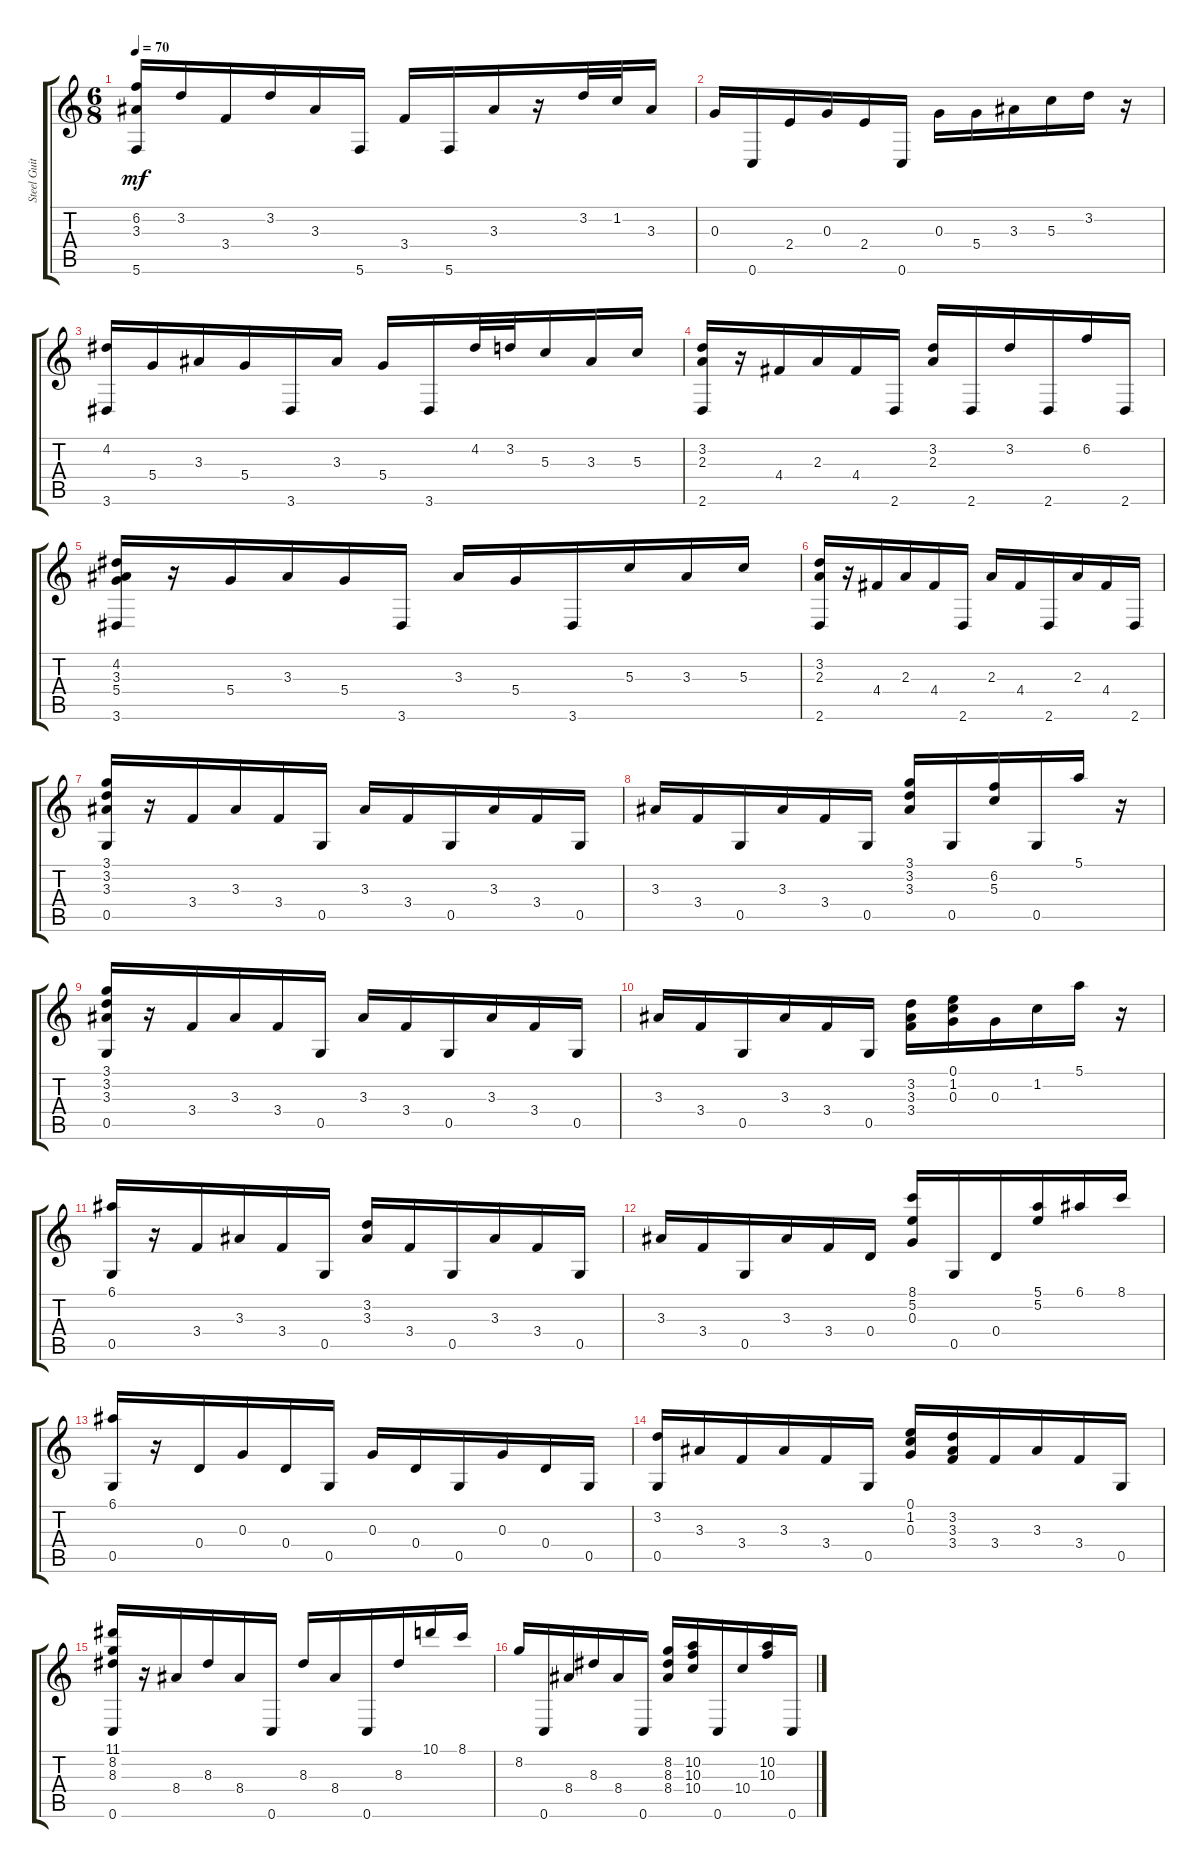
\track ("Steel Guitar" "Steel Guit") {instrument acousticguitarsteel}
\staff {score tabs}
\tuning (E4 B3 G3 D3 G2 C2) {hide}
\ts (6 8)
\tempo 70
\clef g2
\ks c
(6.2 3.3 5.6).16{dy mf} 3.2.16 3.4.16 3.2.16 3.3.16 5.6.16 3.4.16 5.6.16 3.3.16 r.16 3.2.32 1.2.32 3.3.16 |
0.3.16 0.6.16 2.4.16 0.3.16 2.4.16 0.6.16 0.3.16 5.4.16 3.3.16 5.3.16 3.2.16 r.16 |
(4.2 3.6).16 5.4.16 3.3.16 5.4.16 3.6.16 3.3.16 5.4.16 3.6.16 4.2.32 3.2.32 5.3.16 3.3.16 5.3.16 |
(3.2 2.3 2.6).16 r.16 4.4.16 2.3.16 4.4.16 2.6.16 (3.2 2.3).16 2.6.16 3.2.16 2.6.16 6.2.16 2.6.16 |
(4.2 3.3 5.4 3.6).16 r.16 5.4.16 3.3.16 5.4.16 3.6.16 3.3.16 5.4.16 3.6.16 5.3.16 3.3.16 5.3.16 |
(3.2 2.3 2.6).16 r.16 4.4.16 2.3.16 4.4.16 2.6.16 2.3.16 4.4.16 2.6.16 2.3.16 4.4.16 2.6.16 |
(3.1 3.2 3.3 0.5).16 r.16 3.4.16 3.3.16 3.4.16 0.5.16 3.3.16 3.4.16 0.5.16 3.3.16 3.4.16 0.5.16 |
3.3.16 3.4.16 0.5.16 3.3.16 3.4.16 0.5.16 (3.1 3.2 3.3).16 0.5.16 (6.2 5.3).16 0.5.16 5.1.16 r.16 |
(3.1 3.2 3.3 0.5).16 r.16 3.4.16 3.3.16 3.4.16 0.5.16 3.3.16 3.4.16 0.5.16 3.3.16 3.4.16 0.5.16 |
3.3.16 3.4.16 0.5.16 3.3.16 3.4.16 0.5.16 (3.2 3.3 3.4).16 (0.1 1.2 0.3).16 0.3.16 1.2.16 5.1.16 r.16 |
(6.1 0.5).16 r.16 3.4.16 3.3.16 3.4.16 0.5.16 (3.2 3.3).16 3.4.16 0.5.16 3.3.16 3.4.16 0.5.16 |
3.3.16 3.4.16 0.5.16 3.3.16 3.4.16 0.4.16 (8.1 5.2 0.3).16 0.5.16 0.4.16 (5.1 5.2).16 6.1.16 8.1.16 |
(6.1 0.5).16 r.16 0.4.16 0.3.16 0.4.16 0.5.16 0.3.16 0.4.16 0.5.16 0.3.16 0.4.16 0.5.16 |
(3.2 0.5).16 3.3.16 3.4.16 3.3.16 3.4.16 0.5.16 (0.1 1.2 0.3).16 (3.2 3.3 3.4).16 3.4.16 3.3.16 3.4.16 0.5.16 |
(11.1 8.2 8.3 0.6).16 r.16 8.4.16 8.3.16 8.4.16 0.6.16 8.3.16 8.4.16 0.6.16 8.3.16 10.1.16 8.1.16 |
8.2.16 0.6.16 8.4.16 8.3.16 8.4.16 0.6.16 (8.2 8.3 8.4).16 (10.2 10.3 10.4).16 0.6.16 10.4.16 (10.2 10.3).16 0.6.16
